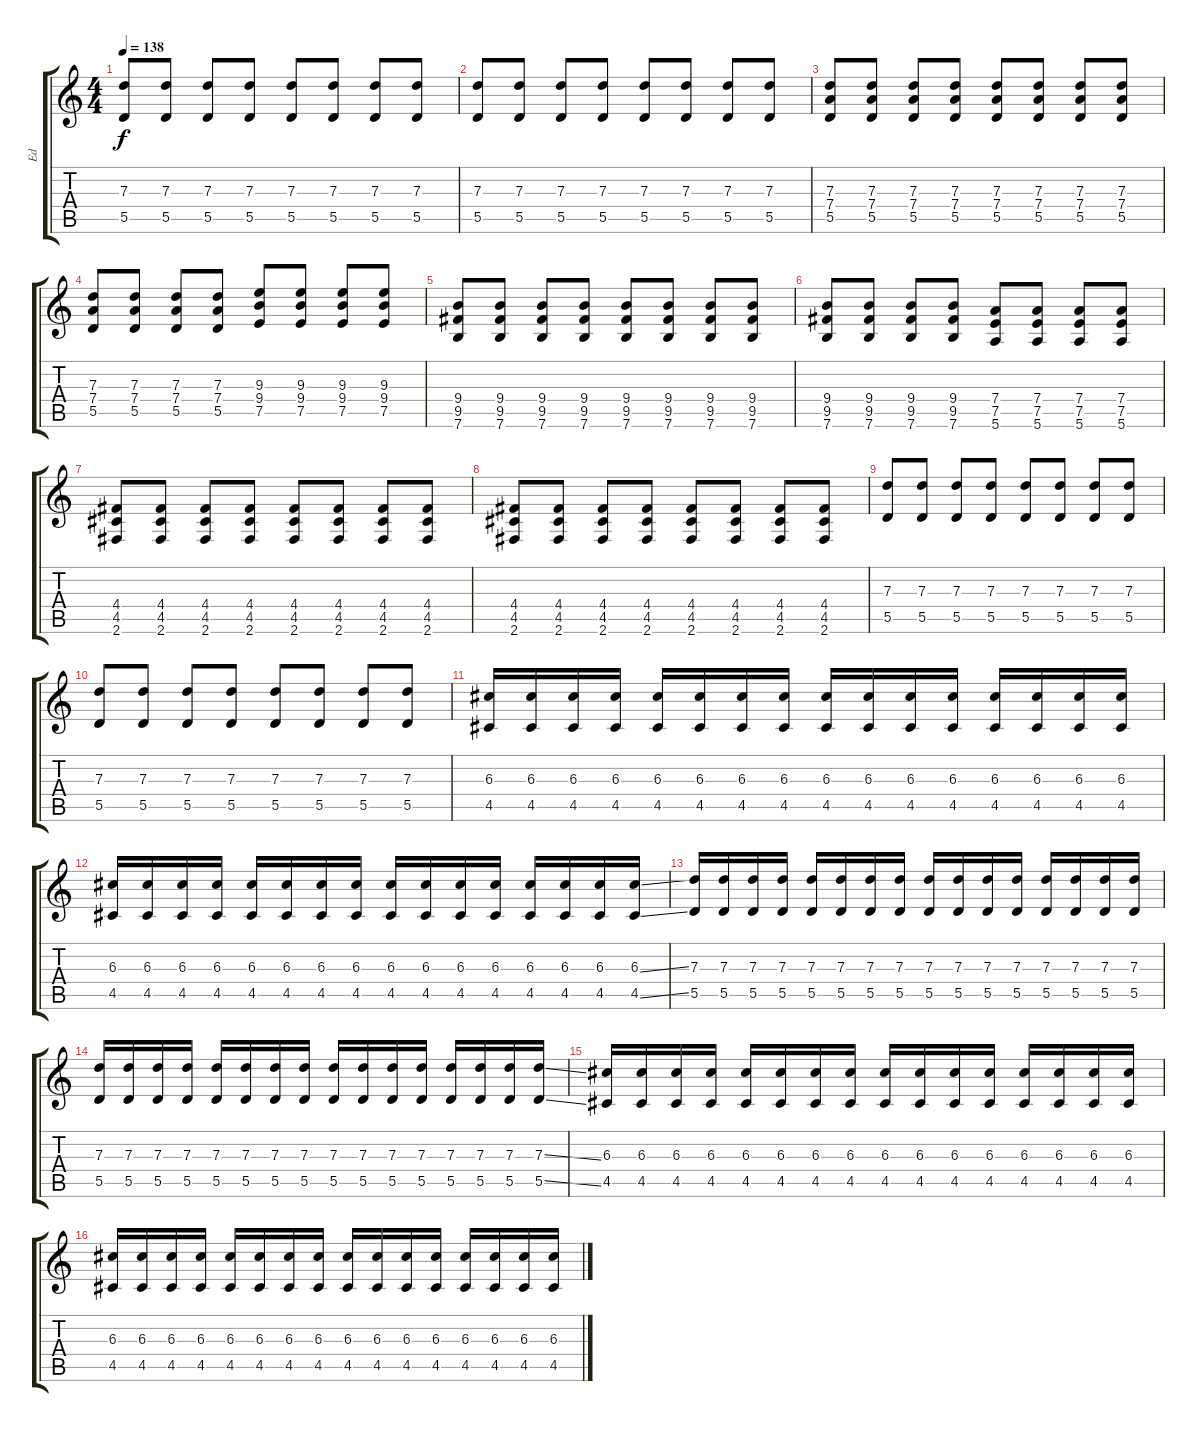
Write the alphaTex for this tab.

\track ("Ed" "Ed") {instrument overdrivenguitar}
\staff {score tabs}
\tuning (E4 B3 G3 D3 A2 E2) {hide}
\ts (4 4)
\tempo 138
\clef g2
\ks c
(7.3 5.5).8{dy f} (7.3 5.5).8 (7.3 5.5).8 (7.3 5.5).8 (7.3 5.5).8 (7.3 5.5).8 (7.3 5.5).8 (7.3 5.5).8 |
(7.3 5.5).8 (7.3 5.5).8 (7.3 5.5).8 (7.3 5.5).8 (7.3 5.5).8 (7.3 5.5).8 (7.3 5.5).8 (7.3 5.5).8 |
(7.3 7.4 5.5).8 (7.3 7.4 5.5).8 (7.3 7.4 5.5).8 (7.3 7.4 5.5).8 (7.3 7.4 5.5).8 (7.3 7.4 5.5).8 (7.3 7.4 5.5).8 (7.3 7.4 5.5).8 |
(7.3 7.4 5.5).8 (7.3 7.4 5.5).8 (7.3 7.4 5.5).8 (7.3 7.4 5.5).8 (9.3 9.4 7.5).8 (9.3 9.4 7.5).8 (9.3 9.4 7.5).8 (9.3 9.4 7.5).8 |
(9.4 9.5 7.6).8 (9.4 9.5 7.6).8 (9.4 9.5 7.6).8 (9.4 9.5 7.6).8 (9.4 9.5 7.6).8 (9.4 9.5 7.6).8 (9.4 9.5 7.6).8 (9.4 9.5 7.6).8 |
(9.4 9.5 7.6).8 (9.4 9.5 7.6).8 (9.4 9.5 7.6).8 (9.4 9.5 7.6).8 (7.4 7.5 5.6).8 (7.4 7.5 5.6).8 (7.4 7.5 5.6).8 (7.4 7.5 5.6).8 |
(4.4 4.5 2.6).8 (4.4 4.5 2.6).8 (4.4 4.5 2.6).8 (4.4 4.5 2.6).8 (4.4 4.5 2.6).8 (4.4 4.5 2.6).8 (4.4 4.5 2.6).8 (4.4 4.5 2.6).8 |
(4.4 4.5 2.6).8 (4.4 4.5 2.6).8 (4.4 4.5 2.6).8 (4.4 4.5 2.6).8 (4.4 4.5 2.6).8 (4.4 4.5 2.6).8 (4.4 4.5 2.6).8 (4.4 4.5 2.6).8 |
(7.3 5.5).8 (7.3 5.5).8 (7.3 5.5).8 (7.3 5.5).8 (7.3 5.5).8 (7.3 5.5).8 (7.3 5.5).8 (7.3 5.5).8 |
(7.3 5.5).8 (7.3 5.5).8 (7.3 5.5).8 (7.3 5.5).8 (7.3 5.5).8 (7.3 5.5).8 (7.3 5.5).8 (7.3 5.5).8 |
(6.3 4.5).16{balance 8} (6.3 4.5).16 (6.3 4.5).16 (6.3 4.5).16 (6.3 4.5).16 (6.3 4.5).16 (6.3 4.5).16 (6.3 4.5).16 (6.3 4.5).16 (6.3 4.5).16 (6.3 4.5).16 (6.3 4.5).16 (6.3 4.5).16 (6.3 4.5).16 (6.3 4.5).16 (6.3 4.5).16 |
(6.3 4.5).16 (6.3 4.5).16 (6.3 4.5).16 (6.3 4.5).16 (6.3 4.5).16 (6.3 4.5).16 (6.3 4.5).16 (6.3 4.5).16 (6.3 4.5).16 (6.3 4.5).16 (6.3 4.5).16 (6.3 4.5).16 (6.3 4.5).16 (6.3 4.5).16 (6.3 4.5).16 (6.3{ss} 4.5{ss}).16 |
(7.3 5.5).16 (7.3 5.5).16 (7.3 5.5).16 (7.3 5.5).16 (7.3 5.5).16 (7.3 5.5).16 (7.3 5.5).16 (7.3 5.5).16 (7.3 5.5).16 (7.3 5.5).16 (7.3 5.5).16 (7.3 5.5).16 (7.3 5.5).16 (7.3 5.5).16 (7.3 5.5).16 (7.3 5.5).16 |
(7.3 5.5).16 (7.3 5.5).16 (7.3 5.5).16 (7.3 5.5).16 (7.3 5.5).16 (7.3 5.5).16 (7.3 5.5).16 (7.3 5.5).16 (7.3 5.5).16 (7.3 5.5).16 (7.3 5.5).16 (7.3 5.5).16 (7.3 5.5).16 (7.3 5.5).16 (7.3 5.5).16 (7.3{ss} 5.5{ss}).16 |
(6.3 4.5).16 (6.3 4.5).16 (6.3 4.5).16 (6.3 4.5).16 (6.3 4.5).16 (6.3 4.5).16 (6.3 4.5).16 (6.3 4.5).16 (6.3 4.5).16 (6.3 4.5).16 (6.3 4.5).16 (6.3 4.5).16 (6.3 4.5).16 (6.3 4.5).16 (6.3 4.5).16 (6.3 4.5).16 |
(6.3 4.5).16 (6.3 4.5).16 (6.3 4.5).16 (6.3 4.5).16 (6.3 4.5).16 (6.3 4.5).16 (6.3 4.5).16 (6.3 4.5).16 (6.3 4.5).16 (6.3 4.5).16 (6.3 4.5).16 (6.3 4.5).16 (6.3 4.5).16 (6.3 4.5).16 (6.3 4.5).16 (6.3 4.5).16
